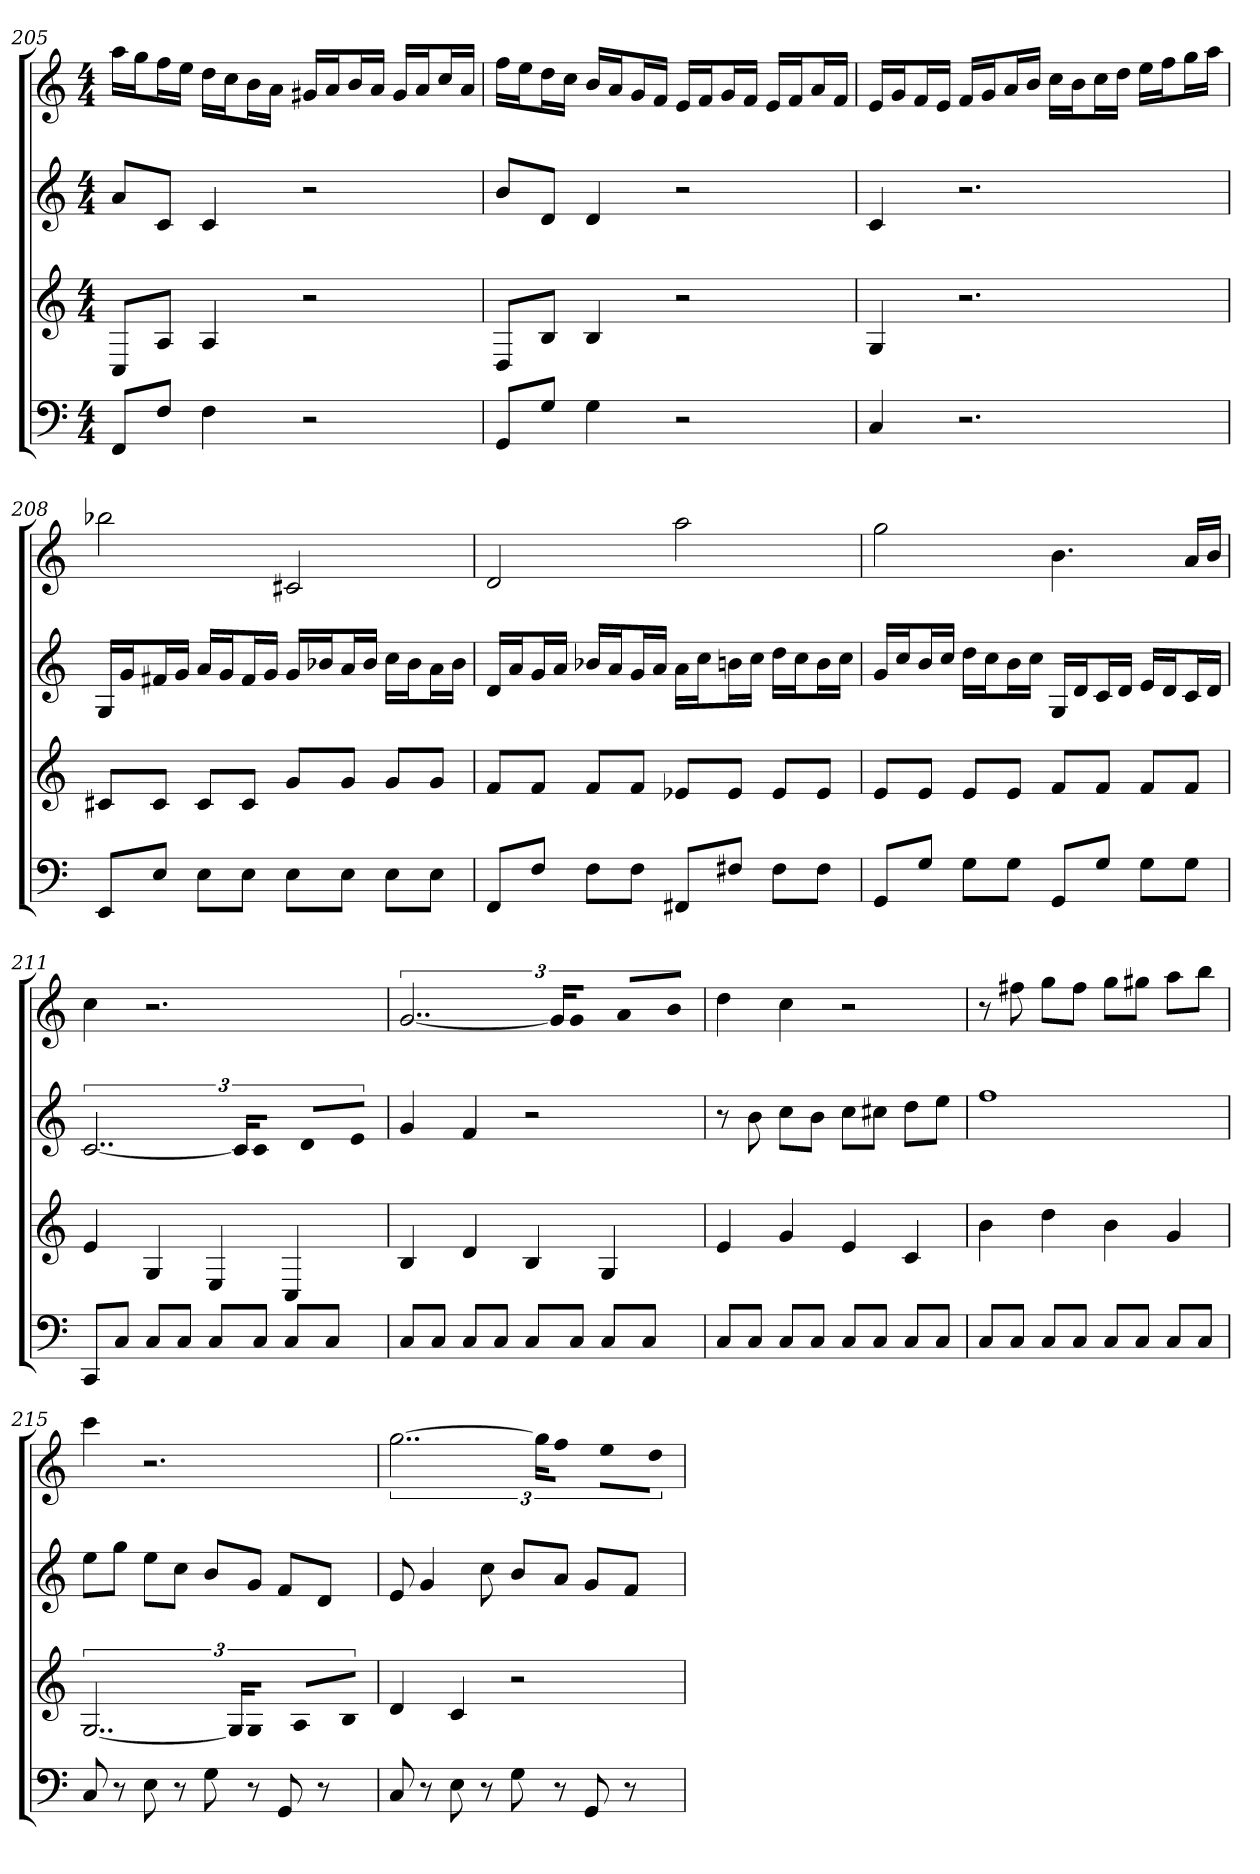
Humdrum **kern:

**kern	**kern	**kern	**kern
*part4	*part3	*part2	*part1
*staff4	*staff3	*staff2	*staff1
*k[]	*k[]	*k[]	*k[]
*C:	*C:	*C:	*C:
*M4/4	*M4/4	*M4/4	*M4/4
=205	=205	=205	=205
8FFL	8CL	8aL	16aaLL
.	.	.	16ggJ
8FJ	8AJ	8cJ	16ffL
.	.	.	16eeJJ
4F	4A	4c	16ddLL
.	.	.	16ccJ
.	.	.	16bL
.	.	.	16aJJ
2r	2r	2r	16g#XLL
.	.	.	16aJ
.	.	.	16bL
.	.	.	16aJJ
.	.	.	16g#LL
.	.	.	16aJ
.	.	.	16ccL
.	.	.	16aJJ
=206	=206	=206	=206
8GGL	8DL	8bL	16ffLL
.	.	.	16eeJ
8GJ	8BJ	8dJ	16ddL
.	.	.	16ccJJ
4G	4B	4d	16bLL
.	.	.	16aJ
.	.	.	16gL
.	.	.	16fJJ
2r	2r	2r	16eLL
.	.	.	16fJ
.	.	.	16gL
.	.	.	16fJJ
.	.	.	16eLL
.	.	.	16fJ
.	.	.	16aL
.	.	.	16fJJ
=207	=207	=207	=207
4C	4G	4c	16eLL
.	.	.	16gJ
.	.	.	16fL
.	.	.	16eJJ
2.r	2.r	2.r	16fLL
.	.	.	16gJ
.	.	.	16aL
.	.	.	16bJJ
.	.	.	16ccLL
.	.	.	16bJ
.	.	.	16ccL
.	.	.	16ddJJ
.	.	.	16eeLL
.	.	.	16ffJ
.	.	.	16ggL
.	.	.	16aaJJ
=208	=208	=208	=208
8EEL	8c#XL	16GLL	2bb-X
.	.	16gJ	.
8EJ	8c#J	16f#XL	.
.	.	16gJJ	.
8EL	8c#L	16aLL	.
.	.	16gJ	.
8EJ	8c#J	16f#L	.
.	.	16gJJ	.
8EL	8gL	16gLL	2c#X
.	.	16b-XJ	.
8EJ	8gJ	16aL	.
.	.	16b-JJ	.
8EL	8gL	16ccLL	.
.	.	16b-J	.
8EJ	8gJ	16aL	.
.	.	16b-JJ	.
=209	=209	=209	=209
8FFL	8fL	16dLL	2d
.	.	16aJ	.
8FJ	8fJ	16gL	.
.	.	16aJJ	.
8FL	8fL	16b-XLL	.
.	.	16aJ	.
8FJ	8fJ	16gL	.
.	.	16aJJ	.
8FF#XL	8e-XL	16aLL	2aa
.	.	16ccJ	.
8F#XJ	8e-J	16bnL	.
.	.	16ccJJ	.
8F#L	8e-L	16ddLL	.
.	.	16ccJ	.
8F#J	8e-J	16bL	.
.	.	16ccJJ	.
=210	=210	=210	=210
8GGL	8eL	16gLL	2gg
.	.	16ccJ	.
8GJ	8eJ	16bL	.
.	.	16ccJJ	.
8GL	8eL	16ddLL	.
.	.	16ccJ	.
8GJ	8eJ	16bL	.
.	.	16ccJJ	.
8GGL	8fL	16GLL	4.b
.	.	16dJ	.
8GJ	8fJ	16cL	.
.	.	16dJJ	.
8GL	8fL	16eLL	.
.	.	16dJ	.
8GJ	8fJ	16cL	16aLL
.	.	16dJJ	16bJJ
=211	=211	=211	=211
8CCL	4e	[3..c	4cc
8CJ	.	.	.
8CL	4G	.	2.r
8CJ	.	.	.
8CL	4E	.	.
.	.	24cKL]	.
8CJ	.	8cJ	.
8CL	4C	8dL	.
8CJ	.	8eJ	.
=212	=212	=212	=212
8CL	4B	4g	[3..g
8CJ	.	.	.
8CL	4d	4f	.
8CJ	.	.	.
8CL	4B	2r	.
.	.	.	24gKL]
8CJ	.	.	8gJ
8CL	4G	.	8aL
8CJ	.	.	8bJ
=213	=213	=213	=213
8CL	4e	8r	4dd
8CJ	.	8b	.
8CL	4g	8ccL	4cc
8CJ	.	8bJ	.
8CL	4e	8ccL	2r
8CJ	.	8cc#XJ	.
8CL	4c	8ddL	.
8CJ	.	8eeJ	.
=214	=214	=214	=214
8CL	4b	1ff	8r
8CJ	.	.	8ff#X
8CL	4dd	.	8ggL
8CJ	.	.	8ff#J
8CL	4b	.	8ggL
8CJ	.	.	8gg#XJ
8CL	4g	.	8aaL
8CJ	.	.	8bbJ
=215	=215	=215	=215
8C	[3..G	8eeL	4ccc
8r	.	8ggJ	.
8E	.	8eeL	2.r
8r	.	8ccJ	.
8G	.	8bL	.
.	24GKL]	.	.
8r	8GJ	8gJ	.
8GG	8AL	8fL	.
8r	8BJ	8dJ	.
=216	=216	=216	=216
8C	4d	8e	[3..gg
8r	.	4g	.
8E	4c	.	.
8r	.	8cc	.
8G	2r	8bL	.
.	.	.	24ggKL]
8r	.	8aJ	8ffJ
8GG	.	8gL	8eeL
8r	.	8fJ	8ddJ
=	=	=	=
*-	*-	*-	*-
